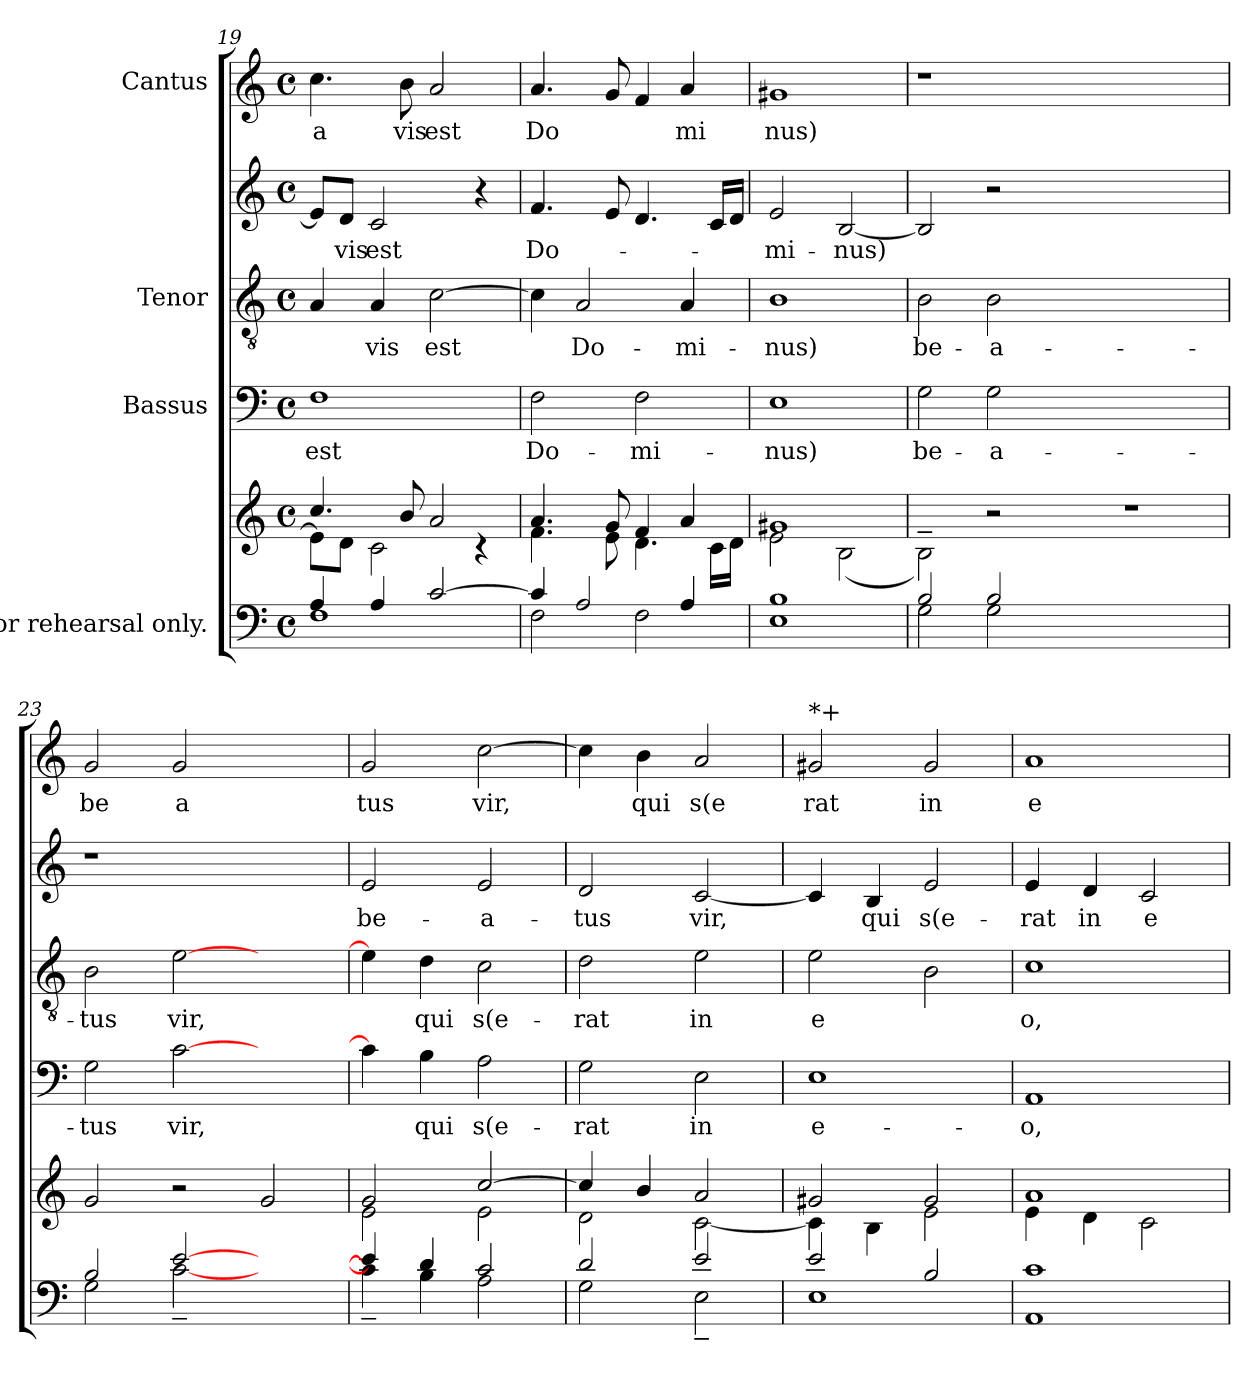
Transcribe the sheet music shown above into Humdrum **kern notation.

**kern	**kern	**kern	**text	**kern	**text	**kern	**text	**kern	**text
*part5	*part5	*part4	*part4	*part3	*part3	*part2	*part2	*part1	*part1
*staff6	*staff5	*staff4	*staff4	*staff3	*staff3	*staff2	*staff2	*staff1	*staff1
*I"for rehearsal only.	*	*I"Bassus	*	*I"Tenor	*	*I""#tus	*	*I"Cantus	*
*clefF4	*clefG2	*clefF4	*	*clefGv2	*	*clefG2	*	*clefG2	*
*k[]	*k[]	*k[]	*	*k[]	*	*k[]	*	*k[]	*
*C:	*C:	*C:	*	*C:	*	*C:	*	*C:	*
*M4/4	*M4/4	*M4/4	*	*M4/4	*	*M4/4	*	*M4/4	*
*met(c)	*met(c)	*met(c)	*	*met(c)	*	*met(c)	*	*met(c)	*
=19	=19	=19	=19	=19	=19	=19	=19	=19	=19
*^	*^	*	*	*	*	*	*	*	*
!	!	!	!	!	!LO:LY:b	!	!	!	!	!	!LO:LY:b
4A/	1F	4.cc/	8e\L]	1F	est	4A/	.	8e/L]	.	4.cc\	a
!	!	!	!	!	!	!	!	!	!LO:LY:b	!	!
.	.	.	8d\J	.	.	.	.	8d/J	-vis	.	.
!	!	!	!	!	!	!	!LO:LY:b	!	!LO:LY:b	!	!
4A/	.	.	2c\	.	.	4A/	-vis	2c/	est	.	.
!	!	!	!	!	!	!	!	!	!	!	!LO:LY:b
.	.	8b/	.	.	.	.	.	.	.	8b\	vis
!	!	!	!	!	!	!	!LO:LY:b	!	!	!	!LO:LY:b
[>2c/	.	2a/	.	.	.	[>2c\	est	.	.	2a/	est
.	.	.	4rB	.	.	.	.	4r	.	.	.
=20	=20	=20	=20	=20	=20	=20	=20	=20	=20	=20	=20
!	!	!	!	!	!LO:LY:b	!	!	!	!LO:LY:b	!	!LO:LY:b
4c/]	2F\	4.a/	4.f\	2F\	Do-	4c\]	.	4.f/	Do-	4.a/	Do
!	!	!	!	!	!	!	!LO:LY:b	!	!	!	!
2A/	.	.	.	.	.	2A/	Do-	.	.	.	.
.	.	8g/	8e\	.	.	.	.	8e/	.	8g/	.
!	!	!	!	!	!LO:LY:b	!	!	!	!	!	!
.	2F\	4f/	4.d\	2F\	-mi-	.	.	4.d/	.	4f/	.
!	!	!	!	!	!	!	!LO:LY:b	!	!	!	!LO:LY:b
4A/	.	4a/	.	.	.	4A/	-mi-	.	.	4a/	mi
.	.	.	16c\LL	.	.	.	.	16c/LL	.	.	.
.	.	.	16d\JJ	.	.	.	.	16d/JJ	.	.	.
*v	*v	*	*	*	*	*	*	*	*	*	*
=21	=21	=21	=21	=21	=21	=21	=21	=21	=21	=21
!	!	!	!	!LO:LY:b	!	!LO:LY:b	!	!LO:LY:b	!	!LO:LY:b
1E 1B	1g#X	2e\	1E	-nus)	1B	-nus)	2e/	-mi-	1g#X	nus)
!	!	!	!	!	!	!	!	!LO:LY:b	!	!
.	.	(<2B\	.	.	.	.	[<2B/	-nus)	.	.
=22	=22	=22	=22	=22	=22	=22	=22	=22	=22	=22
*^	*	*	*	*	*	*	*	*	*	*
!	!	!	!	!	!LO:LY:b	!	!LO:LY:b	!	!	!	!
*	*	*v	*v	*	*	*	*	*	*	*	*
2B/	2G\	2B~<\)	2G\	be-	2B\	be-	2B/]	.	1r	.
!	!	!	!	!LO:LY:b	!	!LO:LY:b	!	!	!	!
2B/	2G\	2r	2G\	-a-	2B\	-a-	2r	.	.	.
1.ryy	1.ryy	2ryy	1.ryy	.	1.ryy	.	1.ryy	.	1.ryy	.
.	.	1r	.	.	.	.	.	.	.	.
=23	=23	=23	=23	=23	=23	=23	=23	=23	=23	=23
!	!	!	!	!LO:LY:b	!	!LO:LY:b	!	!	!	!LO:LY:b
2B/	2G\	2g/	2G\	-tus	2B\	-tus	1r	.	2g/	be
!	!	!	!	!LO:LY:b	!	!LO:LY:b	!	!	!	!LO:LY:b
[>2e/	[<2c~<\	2r	[>2c\	vir,	[>2e\	vir,	.	.	2g/	a
2ryy	2ryy	2g/	2ryy	.	2ryy	.	2ryy	.	2ryy	.
=24	=24	=24	=24	=24	=24	=24	=24	=24	=24	=24
*	*	*^	*	*	*	*	*	*	*	*
!	!	!	!	!	!	!	!	!	!LO:LY:b	!	!LO:LY:b
4e/]	4c~<\]	2g/	2e\	4c\]	.	4e\]	.	2e/	be-	2g/	tus
!	!	!	!	!	!LO:LY:b	!	!LO:LY:b	!	!	!	!
4d/	4B\	.	.	4B\	qui	4d\	qui	.	.	.	.
!	!	!	!	!	!LO:LY:b	!	!LO:LY:b	!	!LO:LY:b	!	!LO:LY:b
2c/	2A\	[>2cc/	2e\	2A\	s(e-	2c\	s(e-	2e/	-a-	[>2cc\	vir,
=25	=25	=25	=25	=25	=25	=25	=25	=25	=25	=25	=25
!	!	!	!	!	!LO:LY:b	!	!LO:LY:b	!	!LO:LY:b	!	!
2d/	2G\	4cc/]	2d\	2G\	-rat	2d\	-rat	2d/	-tus	4cc\]	.
!	!	!	!	!	!	!	!	!	!	!	!LO:LY:b
.	.	4b/	.	.	.	.	.	.	.	4b\	qui
!	!	!	!	!	!LO:LY:b	!	!LO:LY:b	!	!LO:LY:b	!	!LO:LY:b
2e/	2E~<\	2a/	[<2c\	2E\	in	2e\	in	[<2c/	vir,	2a/	s(e
!!LO:LB:g=z
=26	=26	=26	=26	=26	=26	=26	=26	=26	=26	=26	=26
!	!	!	!	!	!	!	!	!	!	!LO:TX:a:t=*+	!
!	!	!	!	!	!LO:LY:b:rj	!	!LO:LY:b	!	!	!	!LO:LY:b
2e/	1E	2g#X/	4c\]	1E	e-	2e\	e	4c/]	.	2g#X/	rat
!	!	!	!	!	!	!	!	!	!LO:LY:b	!	!
.	.	.	4B\	.	.	.	.	4B/	qui	.	.
!	!	!	!	!	!	!	!	!	!LO:LY:b	!	!LO:LY:b
2B/	.	2g#/	2e\	.	.	2B\	.	2e/	s(e-	2g#/	in
*v	*v	*	*	*	*	*	*	*	*	*	*
=27	=27	=27	=27	=27	=27	=27	=27	=27	=27	=27
!	!	!	!	!LO:LY:b:rj	!	!LO:LY:b:rj	!	!LO:LY:b	!	!LO:LY:b:rj
1AA 1c	1a	4e\	1AA	-o,	1c	o,	4e/	-rat	1a	e-
!	!	!	!	!	!	!	!	!LO:LY:b	!	!
.	.	4d\	.	.	.	.	4d/	in	.	.
!	!	!	!	!	!	!	!	!LO:LY:b	!	!
.	.	2c\	.	.	.	.	2c/	e-	.	.
*	*v	*v	*	*	*	*	*	*	*	*
=	=	=	=	=	=	=	=	=	=
*-	*-	*-	*-	*-	*-	*-	*-	*-	*-
